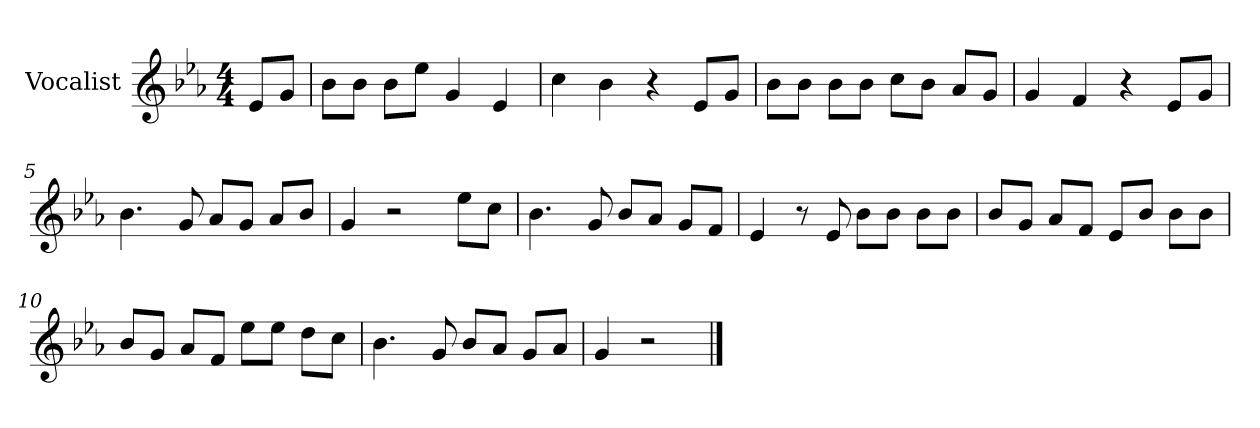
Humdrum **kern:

**kern
*part1
*staff1
*I"Vocalist
*k[b-e-a-]
*E-:
*M4/4
=
8e-L
8gJ
=1
8b-L
8b-J
8b-L
8ee-J
4g
4e-
=2
4cc
4b-
4r
8e-L
8gJ
=3
8b-L
8b-J
8b-L
8b-J
8ccL
8b-J
8a-L
8gJ
=4
4g
4f
4r
8e-L
8gJ
=5
4.b-
8g
8a-L
8gJ
8a-L
8b-J
=6
4g
2r
8ee-L
8ccJ
=7
4.b-
8g
8b-L
8a-J
8gL
8fJ
=8
4e-
8r
8e-
8b-L
8b-J
8b-L
8b-J
=9
8b-L
8gJ
8a-L
8fJ
8e-L
8b-J
8b-L
8b-J
=10
8b-L
8gJ
8a-L
8fJ
8ee-L
8ee-J
8ddL
8ccJ
=11
4.b-
8g
8b-L
8a-J
8gL
8a-J
=12
4g
2r
==
*-
